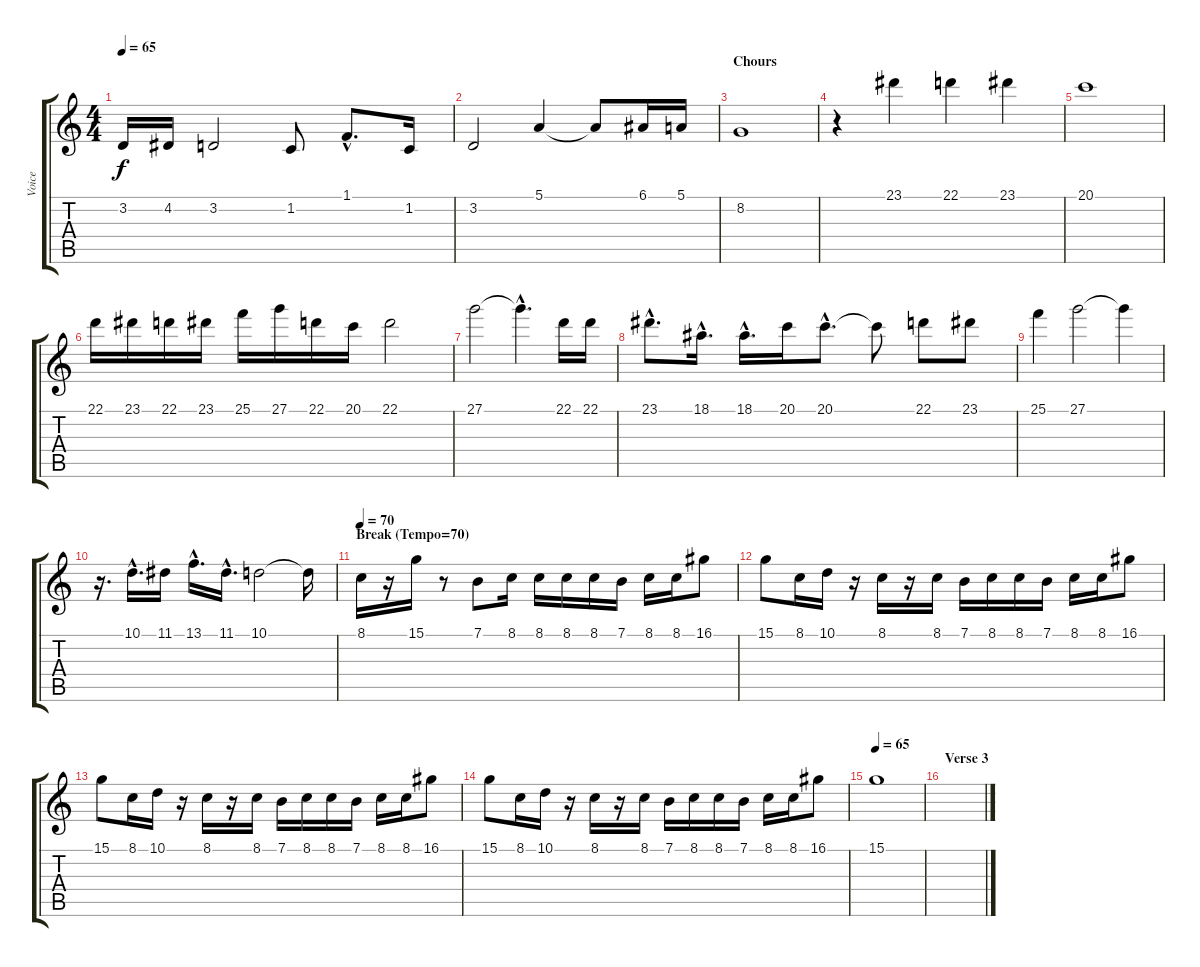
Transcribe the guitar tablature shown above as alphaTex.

\track ("Voice" "Voice") {instrument choiraahs}
\staff {score tabs}
\tuning (E4 B3 G3 D3 A2 E2) {hide}
\ts (4 4)
\tempo 65
\clef g2
\ks c
3.2.16{dy f} 4.2.16 3.2.2 1.2.8 1.1{hac}.8{d} 1.2.16 |
3.2.2 5.1.4 5.1{t}.8 6.1.16 5.1.16 |
\section ("" "Chours")
8.2.1 |
r.4 23.1.4 22.1.4 23.1.4 |
20.1.1 |
22.1.16 23.1.16 22.1.16 23.1.16 25.1.16 27.1.16 22.1.16 20.1.16 22.1.2 |
27.1.2 27.1{hac t}.4{d} 22.1.16 22.1.16 |
23.1{hac}.8{d} 18.1{hac}.16{d} 18.1{hac}.16{d} 20.1.16 20.1{hac}.8{d} 20.1{t}.8 22.1.8 23.1.8 |
25.1.4 27.1.2 27.1{t}.4 |
r.16{d} 10.1{hac}.16{d} 11.1.16 13.1{hac}.16{d} 11.1{hac}.16{d} 10.1.2 10.1{t}.16 |
\section ("" "Break (Tempo=70)")
\tempo 70
8.1.16 r.16 15.1.16 r.8 7.1.8 8.1.16 8.1.16 8.1.16 8.1.16 7.1.16 8.1.16 8.1.16 16.1.8 |
15.1.8 8.1.16 10.1.16 r.16 8.1.16 r.16 8.1.16 7.1.16 8.1.16 8.1.16 7.1.16 8.1.16 8.1.16 16.1.8 |
15.1.8 8.1.16 10.1.16 r.16 8.1.16 r.16 8.1.16 7.1.16 8.1.16 8.1.16 7.1.16 8.1.16 8.1.16 16.1.8 |
15.1.8 8.1.16 10.1.16 r.16 8.1.16 r.16 8.1.16 7.1.16 8.1.16 8.1.16 7.1.16 8.1.16 8.1.16 16.1.8 |
\tempo 65
15.1.1 |
\section ("" "Verse 3")
